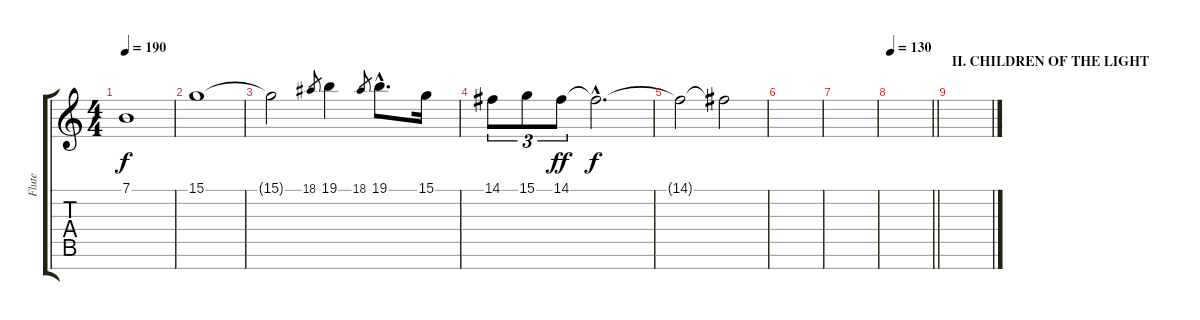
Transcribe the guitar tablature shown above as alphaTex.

\track ("Flute" "Flute") {instrument flute}
\staff {score tabs}
\tuning (E4 B3 G3 D3 A2 E2 B1) {hide}
\ts (4 4)
\tempo 190
\clef g2
\ks c
7.1{t}.1{dy f} |
15.1.1 |
15.1{t}.2 18.1.8{gr} 19.1.4 18.1.8{gr} 19.1{hac}.8{d} 15.1.16 |
14.1.8{tu (3 2)} 15.1.8{tu (3 2)} 14.1.8{tu (3 2) dy ff} 14.1{hac t}.2{d dy f} |
14.1{t}.2 14.1{t}.2{volume 6} |
|
|
\tempo 130
\barLineRight lightlight
|
\section ("" "II. CHILDREN OF THE LIGHT")
